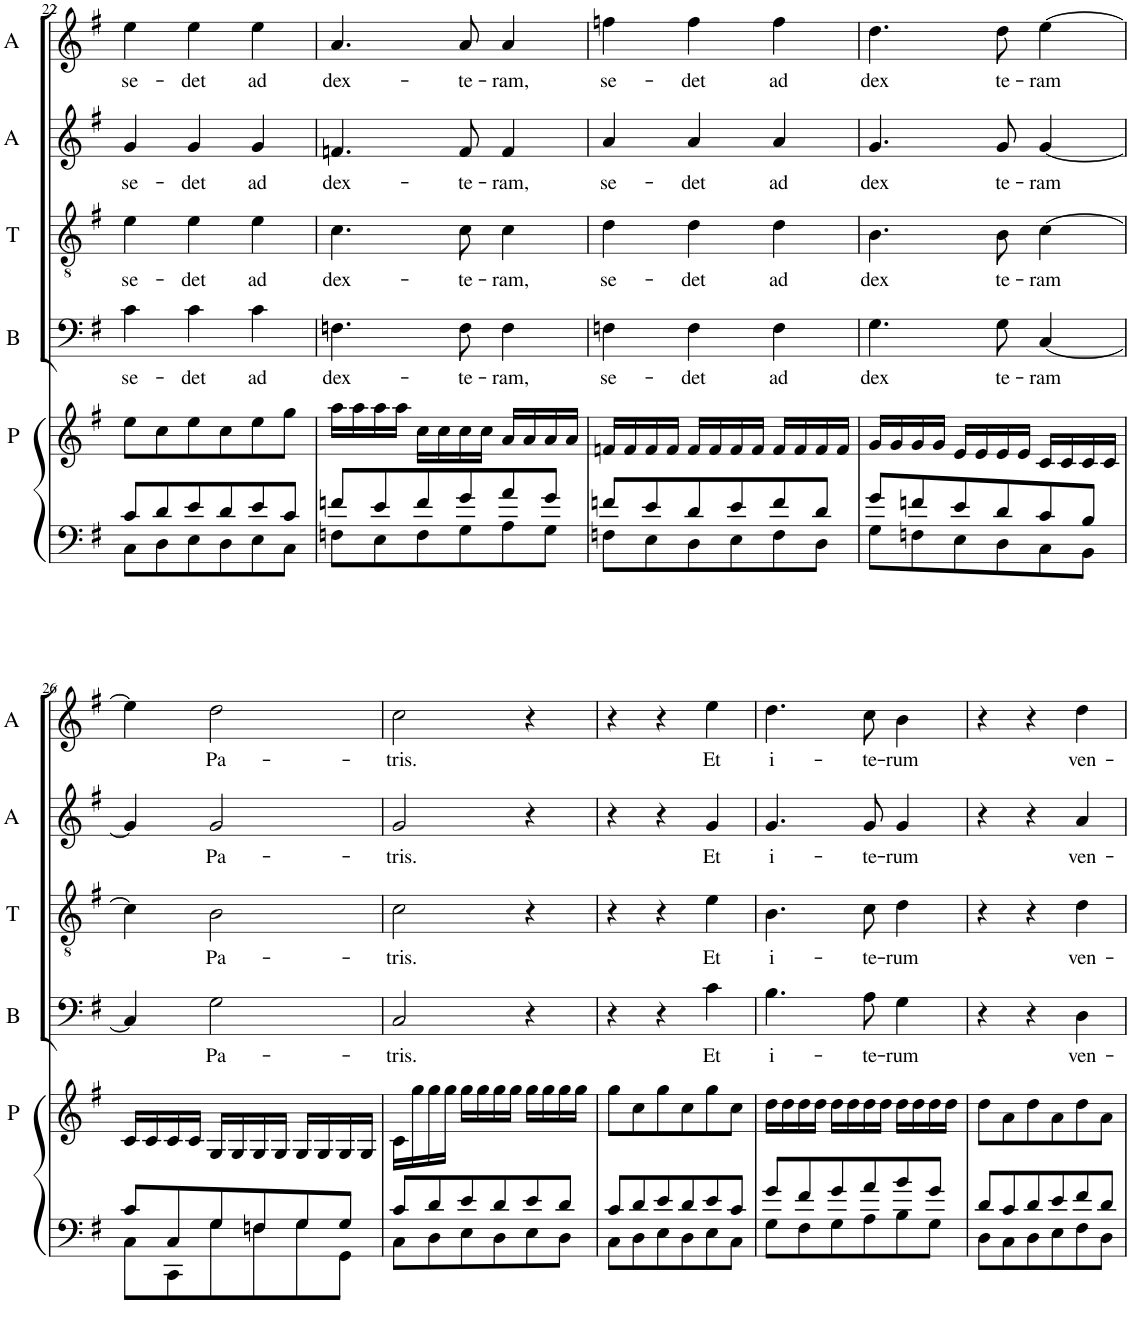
**kern	**kern	**kern	**text	**kern	**text	**kern	**text	**kern	**text
*part6	*part5	*part4	*part4	*part3	*part3	*part2	*part2	*part1	*part1
*staff6	*staff5	*staff4	*staff4	*staff3	*staff3	*staff2	*staff2	*staff1	*staff1
*I"Piano Bass	*I"Piano	*I"Bass	*	*I"Tenor	*	*I"Alto	*	*I"Soprano	*
*	*I'P	*I'B	*	*I'T	*	*I'A	*	*	*
!!LO:PB:g=z
*clefF4	*clefG2	*clefF4	*	*clefGv2	*	*clefG2	*	*clefG2	*
*k[f#]	*k[f#]	*k[f#]	*	*k[f#]	*	*k[f#]	*	*k[f#]	*
*G:	*G:	*G:	*	*G:	*	*G:	*	*G:	*
*M3/4	*M3/4	*M3/4	*	*M3/4	*	*M3/4	*	*M3/4	*
=22	=22	=22	=22	=22	=22	=22	=22	=22	=22
*^	*	*	*	*	*	*	*	*	*
!	!	!	!	!LO:LY:b	!	!LO:LY:b	!	!LO:LY:b	!	!LO:LY:b
8c/L	8C\L	8ee\L	4c\	se-	4e\	se-	4g/	se-	4ee\	se-
8d/	8D\	8cc\	.	.	.	.	.	.	.	.
!	!	!	!	!LO:LY:b	!	!LO:LY:b	!	!LO:LY:b	!	!LO:LY:b
8e/	8E\	8ee\	4c\	-det	4e\	-det	4g/	-det	4ee\	-det
8d/	8D\	8cc\	.	.	.	.	.	.	.	.
!	!	!	!	!LO:LY:b	!	!LO:LY:b	!	!LO:LY:b	!	!LO:LY:b
8e/	8E\	8ee\	4c\	ad	4e\	ad	4g/	ad	4ee\	ad
8c/J	8C\J	8gg\J	.	.	.	.	.	.	.	.
=23	=23	=23	=23	=23	=23	=23	=23	=23	=23	=23
!	!	!	!	!LO:LY:b	!	!LO:LY:b	!	!LO:LY:b	!	!LO:LY:b
8fn/L	8Fn\L	16aa\LL	4.Fn\	dex-	4.c\	dex-	4.fn/	dex-	4.a/	dex-
.	.	16aa\	.	.	.	.	.	.	.	.
8e/	8E\	16aa\	.	.	.	.	.	.	.	.
.	.	16aa\JJ	.	.	.	.	.	.	.	.
8f/	8F\	16cc\LL	.	.	.	.	.	.	.	.
.	.	16cc\	.	.	.	.	.	.	.	.
!	!	!	!	!LO:LY:b	!	!LO:LY:b	!	!LO:LY:b	!	!LO:LY:b
8g/	8G\	16cc\	8F\	-te-	8c\	-te-	8f/	-te-	8a/	-te-
.	.	16cc\JJ	.	.	.	.	.	.	.	.
!	!	!	!	!LO:LY:b	!	!LO:LY:b	!	!LO:LY:b	!	!LO:LY:b
8a/	8A\	16a/LL	4F\	-ram,	4c\	-ram,	4f/	-ram,	4a/	-ram,
.	.	16a/	.	.	.	.	.	.	.	.
8g/J	8G\J	16a/	.	.	.	.	.	.	.	.
.	.	16a/JJ	.	.	.	.	.	.	.	.
=24	=24	=24	=24	=24	=24	=24	=24	=24	=24	=24
!	!	!	!	!LO:LY:b	!	!LO:LY:b	!	!LO:LY:b	!	!LO:LY:b
8fn/L	8Fn\L	16fn/LL	4Fn\	se-	4d\	se-	4a/	se-	4ffn\	se-
.	.	16f/	.	.	.	.	.	.	.	.
8e/	8E\	16f/	.	.	.	.	.	.	.	.
.	.	16f/JJ	.	.	.	.	.	.	.	.
!	!	!	!	!LO:LY:b	!	!LO:LY:b	!	!LO:LY:b	!	!LO:LY:b
8d/	8D\	16f/LL	4F\	-det	4d\	-det	4a/	-det	4ff\	-det
.	.	16f/	.	.	.	.	.	.	.	.
8e/	8E\	16f/	.	.	.	.	.	.	.	.
.	.	16f/JJ	.	.	.	.	.	.	.	.
!	!	!	!	!LO:LY:b	!	!LO:LY:b	!	!LO:LY:b	!	!LO:LY:b
8f/	8F\	16f/LL	4F\	ad	4d\	ad	4a/	ad	4ff\	ad
.	.	16f/	.	.	.	.	.	.	.	.
8d/J	8D\J	16f/	.	.	.	.	.	.	.	.
.	.	16f/JJ	.	.	.	.	.	.	.	.
=25	=25	=25	=25	=25	=25	=25	=25	=25	=25	=25
!	!	!	!	!LO:LY:b	!	!LO:LY:b	!	!LO:LY:b	!	!LO:LY:b
8g/L	8G\L	16g/LL	4.G\	dex	4.B\	dex	4.g/	dex	4.dd\	dex
.	.	16g/	.	.	.	.	.	.	.	.
8fn/	8Fn\	16g/	.	.	.	.	.	.	.	.
.	.	16g/JJ	.	.	.	.	.	.	.	.
8e/	8E\	16e/LL	.	.	.	.	.	.	.	.
.	.	16e/	.	.	.	.	.	.	.	.
!	!	!	!	!LO:LY:b	!	!LO:LY:b	!	!LO:LY:b	!	!LO:LY:b
8d/	8D\	16e/	8G\	te-	8B\	te-	8g/	te-	8dd\	te-
.	.	16e/JJ	.	.	.	.	.	.	.	.
!	!	!	!	!LO:LY:b	!	!LO:LY:b	!	!LO:LY:b	!	!LO:LY:b
8c/	8C\	16c/LL	[4C/	-ram	[4c\	-ram	[4g/	-ram	[4ee\	-ram
.	.	16c/	.	.	.	.	.	.	.	.
8B/J	8BB\J	16c/	.	.	.	.	.	.	.	.
.	.	16c/JJ	.	.	.	.	.	.	.	.
!!LO:LB:g=z
=26	=26	=26	=26	=26	=26	=26	=26	=26	=26	=26
8c/L	8C\L	16c/LL	4C/]	.	4c\]	.	4g/]	.	4ee\]	.
.	.	16c/	.	.	.	.	.	.	.	.
8C/	8CC\	16c/	.	.	.	.	.	.	.	.
.	.	16c/JJ	.	.	.	.	.	.	.	.
!	!	!	!	!LO:LY:b	!	!LO:LY:b	!	!LO:LY:b	!	!LO:LY:b
8G/	8G\	16G/LL	2G\	Pa-	2B\	Pa-	2g/	Pa-	2dd\	Pa-
.	.	16G/	.	.	.	.	.	.	.	.
8Fn/	8F\	16G/	.	.	.	.	.	.	.	.
.	.	16G/JJ	.	.	.	.	.	.	.	.
8G/	8G\	16G/LL	.	.	.	.	.	.	.	.
.	.	16G/	.	.	.	.	.	.	.	.
8G/J	8GG\J	16G/	.	.	.	.	.	.	.	.
.	.	16G/JJ	.	.	.	.	.	.	.	.
=27	=27	=27	=27	=27	=27	=27	=27	=27	=27	=27
!	!	!	!	!LO:LY:b	!	!LO:LY:b	!	!LO:LY:b	!	!LO:LY:b
8c/L	8C\L	16c\LL	2C/	-tris.	2c\	-tris.	2g/	-tris.	2cc\	-tris.
.	.	16gg\	.	.	.	.	.	.	.	.
8d/	8D\	16gg\	.	.	.	.	.	.	.	.
.	.	16gg\JJ	.	.	.	.	.	.	.	.
8e/	8E\	16gg\LL	.	.	.	.	.	.	.	.
.	.	16gg\	.	.	.	.	.	.	.	.
8d/	8D\	16gg\	.	.	.	.	.	.	.	.
.	.	16gg\JJ	.	.	.	.	.	.	.	.
8e/	8E\	16gg\LL	4r	.	4r	.	4r	.	4r	.
.	.	16gg\	.	.	.	.	.	.	.	.
8d/J	8D\J	16gg\	.	.	.	.	.	.	.	.
.	.	16gg\JJ	.	.	.	.	.	.	.	.
=28	=28	=28	=28	=28	=28	=28	=28	=28	=28	=28
8c/L	8C\L	8gg\L	4r	.	4r	.	4r	.	4r	.
8d/	8D\	8cc\	.	.	.	.	.	.	.	.
8e/	8E\	8gg\	4r	.	4r	.	4r	.	4r	.
8d/	8D\	8cc\	.	.	.	.	.	.	.	.
!	!	!	!	!LO:LY:b	!	!LO:LY:b	!	!LO:LY:b	!	!LO:LY:b
8e/	8E\	8gg\	4c\	Et	4e\	Et	4g/	Et	4ee\	Et
8c/J	8C\J	8cc\J	.	.	.	.	.	.	.	.
=29	=29	=29	=29	=29	=29	=29	=29	=29	=29	=29
!	!	!	!	!LO:LY:b	!	!LO:LY:b	!	!LO:LY:b	!	!LO:LY:b
8g/L	8G\L	16dd\LL	4.B\	i-	4.B\	i-	4.g/	i-	4.dd\	i-
.	.	16dd\	.	.	.	.	.	.	.	.
8f#/	8F#\	16dd\	.	.	.	.	.	.	.	.
.	.	16dd\JJ	.	.	.	.	.	.	.	.
8g/	8G\	16dd\LL	.	.	.	.	.	.	.	.
.	.	16dd\	.	.	.	.	.	.	.	.
!	!	!	!	!LO:LY:b	!	!LO:LY:b	!	!LO:LY:b	!	!LO:LY:b
8a/	8A\	16dd\	8A\	-te-	8c\	-te-	8g/	-te-	8cc\	-te-
.	.	16dd\JJ	.	.	.	.	.	.	.	.
!	!	!	!	!LO:LY:b	!	!LO:LY:b	!	!LO:LY:b	!	!LO:LY:b
8b/	8B\	16dd\LL	4G\	-rum	4d\	-rum	4g/	-rum	4b\	-rum
.	.	16dd\	.	.	.	.	.	.	.	.
8g/J	8G\J	16dd\	.	.	.	.	.	.	.	.
.	.	16dd\JJ	.	.	.	.	.	.	.	.
=30	=30	=30	=30	=30	=30	=30	=30	=30	=30	=30
8d/L	8D\L	8dd\L	4r	.	4r	.	4r	.	4r	.
8c/	8C\	8a\	.	.	.	.	.	.	.	.
8d/	8D\	8dd\	4r	.	4r	.	4r	.	4r	.
8e/	8E\	8a\	.	.	.	.	.	.	.	.
!	!	!	!	!LO:LY:b	!	!LO:LY:b	!	!LO:LY:b	!	!LO:LY:b
8f#/	8F#\	8dd\	4D\	ven-	4d\	ven-	4a/	ven-	4dd\	ven-
8d/J	8D\J	8a\J	.	.	.	.	.	.	.	.
*v	*v	*	*	*	*	*	*	*	*	*
=	=	=	=	=	=	=	=	=	=
*-	*-	*-	*-	*-	*-	*-	*-	*-	*-
